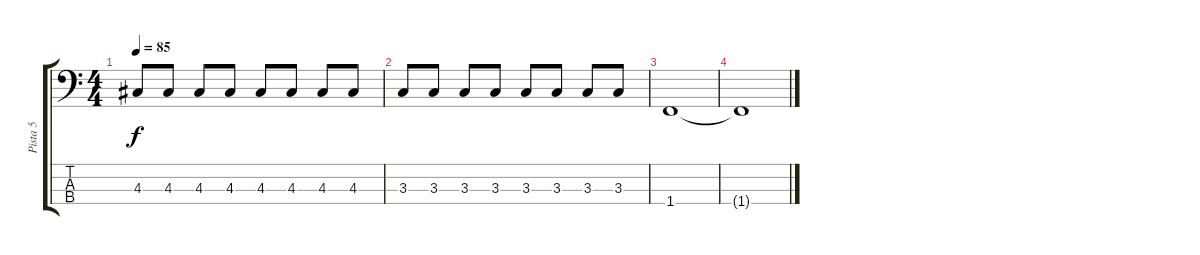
\track ("Pista 5" "Pista 5") {instrument electricbassfinger}
\staff {score tabs}
\tuning (G2 D2 A1 E1) {hide}
\ts (4 4)
\tempo 85
\clef f4
\ks c
4.3.8{dy f} 4.3.8 4.3.8 4.3.8 4.3.8 4.3.8 4.3.8 4.3.8 |
3.3.8 3.3.8 3.3.8 3.3.8 3.3.8 3.3.8 3.3.8 3.3.8 |
1.4.1{volume 0} |
1.4{t}.1
